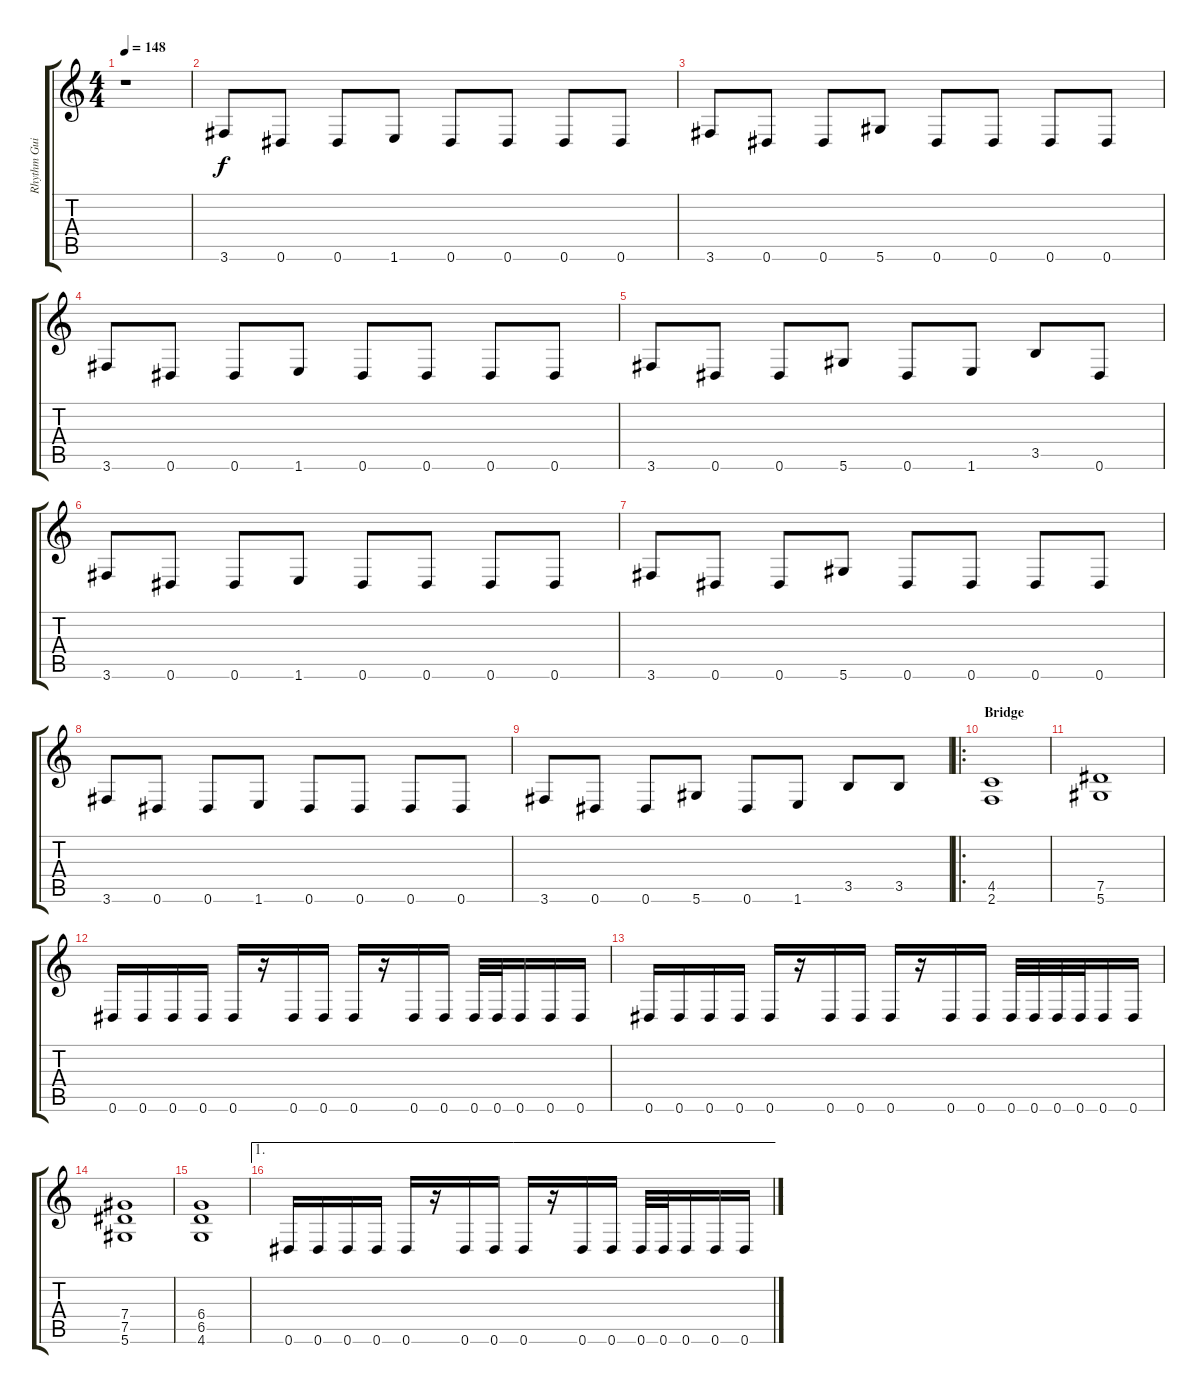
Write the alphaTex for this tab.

\track ("Rhythm Guitar" "Rhythm Gui") {instrument distortionguitar}
\staff {score tabs}
\tuning (Eb4 Bb3 Gb3 Db3 Ab2 Eb2) {hide}
\ts (4 4)
\tempo 148
\clef g2
\ks c
r.1{dy f} |
3.6.8 0.6.8 0.6.8 1.6.8 0.6.8 0.6.8 0.6.8 0.6.8 |
3.6.8 0.6.8 0.6.8 5.6.8 0.6.8 0.6.8 0.6.8 0.6.8 |
3.6.8 0.6.8 0.6.8 1.6.8 0.6.8 0.6.8 0.6.8 0.6.8 |
3.6.8 0.6.8 0.6.8 5.6.8 0.6.8 1.6.8 3.5.8 0.6.8 |
3.6.8 0.6.8 0.6.8 1.6.8 0.6.8 0.6.8 0.6.8 0.6.8 |
3.6.8 0.6.8 0.6.8 5.6.8 0.6.8 0.6.8 0.6.8 0.6.8 |
3.6.8 0.6.8 0.6.8 1.6.8 0.6.8 0.6.8 0.6.8 0.6.8 |
3.6.8 0.6.8 0.6.8 5.6.8 0.6.8 1.6.8 3.5.8 3.5.8 |
\ro
\section ("" "Bridge")
(4.5 2.6).1 |
(7.5 5.6).1 |
0.6.16 0.6.16 0.6.16 0.6.16 0.6.16 r.16 0.6.16 0.6.16 0.6.16 r.16 0.6.16 0.6.16 0.6.32 0.6.32 0.6.16 0.6.16 0.6.16 |
0.6.16 0.6.16 0.6.16 0.6.16 0.6.16 r.16 0.6.16 0.6.16 0.6.16 r.16 0.6.16 0.6.16 0.6.32 0.6.32 0.6.32 0.6.32 0.6.16 0.6.16 |
(7.4 7.5 5.6).1 |
(6.4 6.5 4.6).1 |
\ae 1
0.6.16 0.6.16 0.6.16 0.6.16 0.6.16 r.16 0.6.16 0.6.16 0.6.16 r.16 0.6.16 0.6.16 0.6.32 0.6.32 0.6.16 0.6.16 0.6.16
